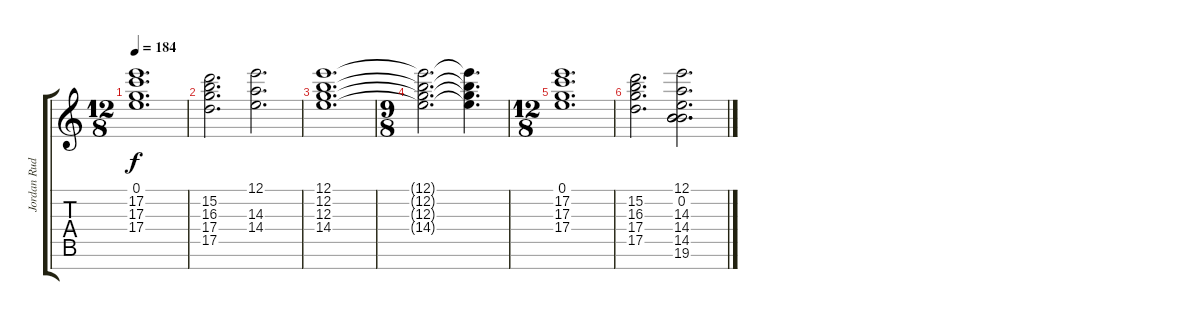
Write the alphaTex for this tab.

\track ("Jordan Rudess - Right Hand" "Jordan Rud") {instrument lead3calliope}
\staff {score tabs}
\tuning (E5 B4 G4 D4 A3 E3 B2) {hide}
\ts (12 8)
\tempo 184
\clef g2
\ks c
(0.1 17.2 17.3 17.4).1{d dy f} |
(15.2 16.3 17.4 17.5).2{d} (12.1 14.3 14.4).2{d} |
(12.1 12.2 12.3 14.4).1{d volume 2} |
\ts (9 8)
(12.1{t} 12.2{t} 12.3{t} 14.4{t}).2{d} (12.1{t} 12.2{t} 12.3{t} 14.4{t}).4{d} |
\ts (12 8)
(0.1 17.2 17.3 17.4).1{d} |
(15.2 16.3 17.4 17.5).2{d volume 0} (12.1 0.2 14.3 14.4 14.5 19.6).2{d}
